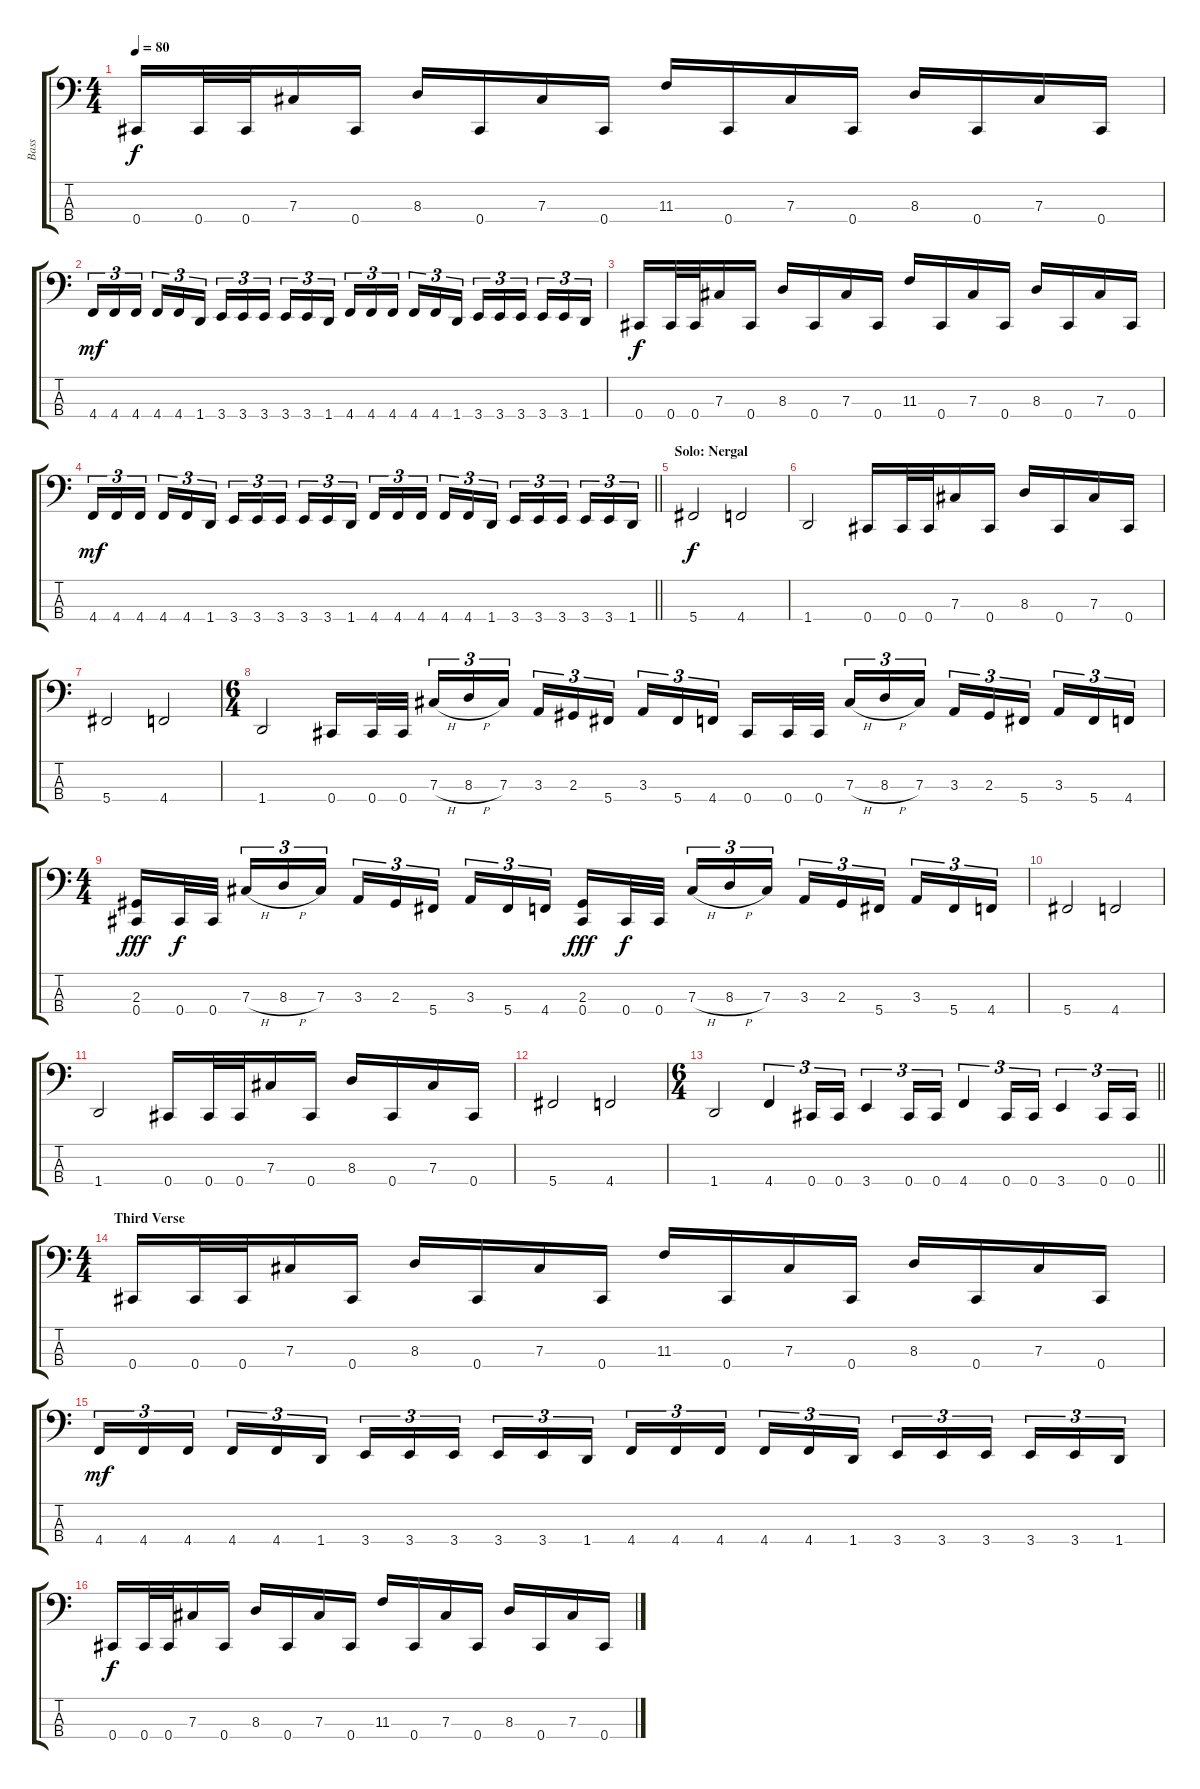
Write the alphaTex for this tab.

\track ("Bass" "Bass") {instrument electricbasspick}
\staff {score tabs}
\tuning (E2 B1 Gb1 Db1) {hide}
\ts (4 4)
\tempo 80
\clef f4
\ks c
0.4.16{dy f} 0.4.32 0.4.32 7.3.16 0.4.16 8.3.16 0.4.16 7.3.16 0.4.16 11.3.16 0.4.16 7.3.16 0.4.16 8.3.16 0.4.16 7.3.16 0.4.16 |
4.4.16{tu (3 2) dy mf} 4.4.16{tu (3 2)} 4.4.16{tu (3 2) beam splitsecondary} 4.4.16{tu (3 2)} 4.4.16{tu (3 2)} 1.4.16{tu (3 2)} 3.4.16{tu (3 2)} 3.4.16{tu (3 2)} 3.4.16{tu (3 2) beam splitsecondary} 3.4.16{tu (3 2)} 3.4.16{tu (3 2)} 1.4.16{tu (3 2)} 4.4.16{tu (3 2)} 4.4.16{tu (3 2)} 4.4.16{tu (3 2) beam splitsecondary} 4.4.16{tu (3 2)} 4.4.16{tu (3 2)} 1.4.16{tu (3 2)} 3.4.16{tu (3 2)} 3.4.16{tu (3 2)} 3.4.16{tu (3 2) beam splitsecondary} 3.4.16{tu (3 2)} 3.4.16{tu (3 2)} 1.4.16{tu (3 2)} |
0.4.16{dy f} 0.4.32 0.4.32 7.3.16 0.4.16 8.3.16 0.4.16 7.3.16 0.4.16 11.3.16 0.4.16 7.3.16 0.4.16 8.3.16 0.4.16 7.3.16 0.4.16 |
\barLineRight lightlight
4.4.16{tu (3 2) dy mf} 4.4.16{tu (3 2)} 4.4.16{tu (3 2) beam splitsecondary} 4.4.16{tu (3 2)} 4.4.16{tu (3 2)} 1.4.16{tu (3 2)} 3.4.16{tu (3 2)} 3.4.16{tu (3 2)} 3.4.16{tu (3 2) beam splitsecondary} 3.4.16{tu (3 2)} 3.4.16{tu (3 2)} 1.4.16{tu (3 2)} 4.4.16{tu (3 2)} 4.4.16{tu (3 2)} 4.4.16{tu (3 2) beam splitsecondary} 4.4.16{tu (3 2)} 4.4.16{tu (3 2)} 1.4.16{tu (3 2)} 3.4.16{tu (3 2)} 3.4.16{tu (3 2)} 3.4.16{tu (3 2) beam splitsecondary} 3.4.16{tu (3 2)} 3.4.16{tu (3 2)} 1.4.16{tu (3 2)} |
\section ("" "Solo: Nergal")
5.4.2{dy f} 4.4.2 |
1.4.2 0.4.16 0.4.32 0.4.32 7.3.16 0.4.16 8.3.16 0.4.16 7.3.16 0.4.16 |
5.4.2 4.4.2 |
\ts (6 4)
1.4.2 0.4.16 0.4.32 0.4.32{beam splitsecondary} 7.3{h}.16{tu (3 2)} 8.3{h}.16{tu (3 2)} 7.3.16{tu (3 2)} 3.3.16{tu (3 2)} 2.3.16{tu (3 2)} 5.4.16{tu (3 2) beam splitsecondary} 3.3.16{tu (3 2)} 5.4.16{tu (3 2)} 4.4.16{tu (3 2) beam splitsecondary} 0.4.16 0.4.32 0.4.32{beam splitsecondary} 7.3{h}.16{tu (3 2)} 8.3{h}.16{tu (3 2)} 7.3.16{tu (3 2) beam splitsecondary} 3.3.16{tu (3 2)} 2.3.16{tu (3 2)} 5.4.16{tu (3 2) beam splitsecondary} 3.3.16{tu (3 2)} 5.4.16{tu (3 2)} 4.4.16{tu (3 2)} |
\ts (4 4)
(2.3 0.4).16{dy fff} 0.4.32{dy f} 0.4.32{beam splitsecondary} 7.3{h}.16{tu (3 2)} 8.3{h}.16{tu (3 2)} 7.3.16{tu (3 2)} 3.3.16{tu (3 2)} 2.3.16{tu (3 2)} 5.4.16{tu (3 2) beam splitsecondary} 3.3.16{tu (3 2)} 5.4.16{tu (3 2)} 4.4.16{tu (3 2)} (2.3 0.4).16{dy fff} 0.4.32{dy f} 0.4.32{beam splitsecondary} 7.3{h}.16{tu (3 2)} 8.3{h}.16{tu (3 2)} 7.3.16{tu (3 2)} 3.3.16{tu (3 2)} 2.3.16{tu (3 2)} 5.4.16{tu (3 2) beam splitsecondary} 3.3.16{tu (3 2)} 5.4.16{tu (3 2)} 4.4.16{tu (3 2)} |
5.4.2 4.4.2 |
1.4.2 0.4.16 0.4.32 0.4.32 7.3.16 0.4.16 8.3.16 0.4.16 7.3.16 0.4.16 |
5.4.2 4.4.2 |
\ts (6 4)
\barLineRight lightlight
1.4.2 4.4.4{tu (3 2)} 0.4.16{tu (3 2)} 0.4.16{tu (3 2)} 3.4.4{tu (3 2)} 0.4.16{tu (3 2)} 0.4.16{tu (3 2)} 4.4.4{tu (3 2)} 0.4.16{tu (3 2)} 0.4.16{tu (3 2)} 3.4.4{tu (3 2)} 0.4.16{tu (3 2)} 0.4.16{tu (3 2)} |
\ts (4 4)
\section ("" "Third Verse")
0.4.16 0.4.32 0.4.32 7.3.16 0.4.16 8.3.16 0.4.16 7.3.16 0.4.16 11.3.16 0.4.16 7.3.16 0.4.16 8.3.16 0.4.16 7.3.16 0.4.16 |
4.4.16{tu (3 2) dy mf} 4.4.16{tu (3 2)} 4.4.16{tu (3 2) beam splitsecondary} 4.4.16{tu (3 2)} 4.4.16{tu (3 2)} 1.4.16{tu (3 2)} 3.4.16{tu (3 2)} 3.4.16{tu (3 2)} 3.4.16{tu (3 2) beam splitsecondary} 3.4.16{tu (3 2)} 3.4.16{tu (3 2)} 1.4.16{tu (3 2)} 4.4.16{tu (3 2)} 4.4.16{tu (3 2)} 4.4.16{tu (3 2) beam splitsecondary} 4.4.16{tu (3 2)} 4.4.16{tu (3 2)} 1.4.16{tu (3 2)} 3.4.16{tu (3 2)} 3.4.16{tu (3 2)} 3.4.16{tu (3 2) beam splitsecondary} 3.4.16{tu (3 2)} 3.4.16{tu (3 2)} 1.4.16{tu (3 2)} |
0.4.16{dy f} 0.4.32 0.4.32 7.3.16 0.4.16 8.3.16 0.4.16 7.3.16 0.4.16 11.3.16 0.4.16 7.3.16 0.4.16 8.3.16 0.4.16 7.3.16 0.4.16
